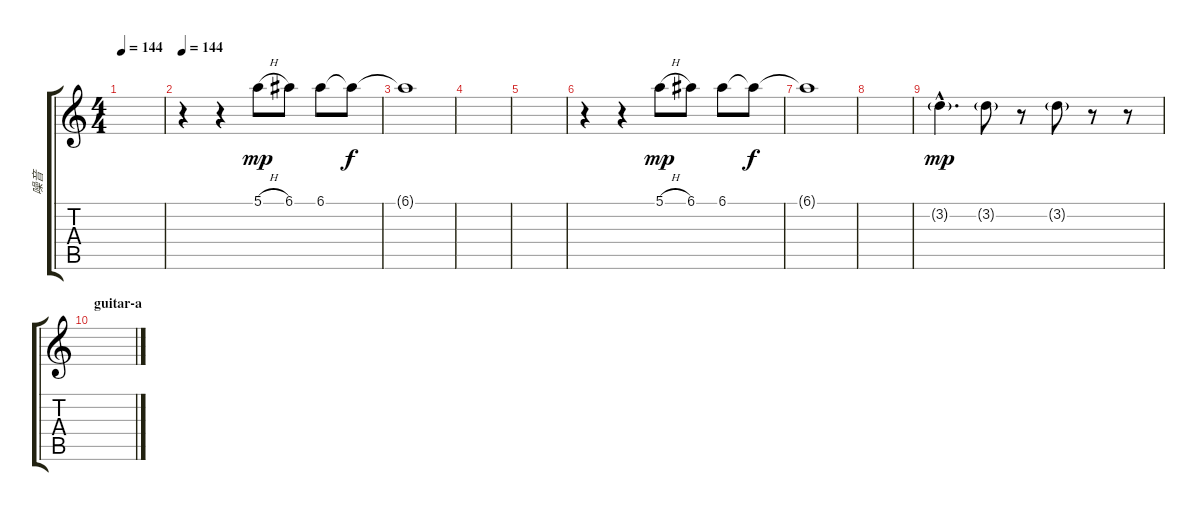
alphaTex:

\track ("噪音" "噪音") {instrument electricguitarmuted}
\staff {score tabs}
\tuning (E4 B3 G3 D3 A2 E2) {hide}
\ts (4 4)
\tempo 144
\clef g2
\ks c
|
\tempo 144
r.4 r.4 5.1{h}.8{dy mp} 6.1.8 6.1.8 6.1{t}.8{dy f} |
6.1{t}.1 |
|
|
r.4 r.4 5.1{h}.8{dy mp} 6.1.8 6.1.8 6.1{t}.8{dy f} |
6.1{t}.1 |
|
3.2{g hac}.4{d dy mp} 3.2{g}.8 r.8 3.2{g}.8 r.8 r.8 |
\section ("" "guitar-a")
